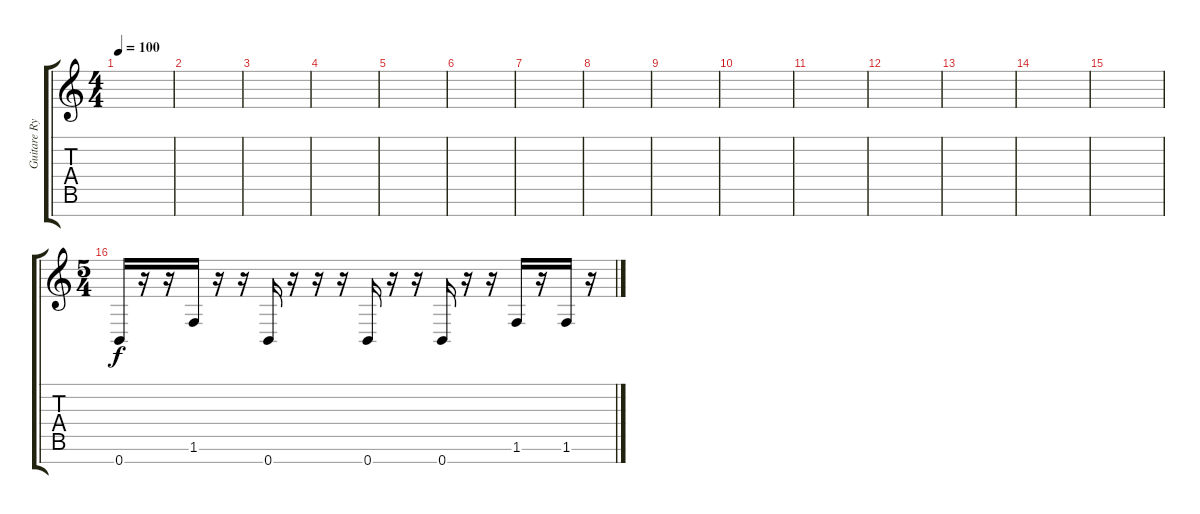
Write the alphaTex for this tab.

\track ("Guitare Rythmique" "Guitare Ry") {instrument distortionguitar}
\staff {score tabs}
\tuning (E4 B3 G3 D3 A2 E2 B1) {hide}
\ts (4 4)
\tempo 100
\clef g2
\ks c
|
|
|
|
|
|
|
|
|
|
|
|
|
|
|
\ts (5 4)
0.7.16 r.16 r.16 1.6.16 r.16 r.16 0.7.16 r.16 r.16 r.16 0.7.16 r.16 r.16 0.7.16 r.16 r.16 1.6.16 r.16 1.6.16 r.16
